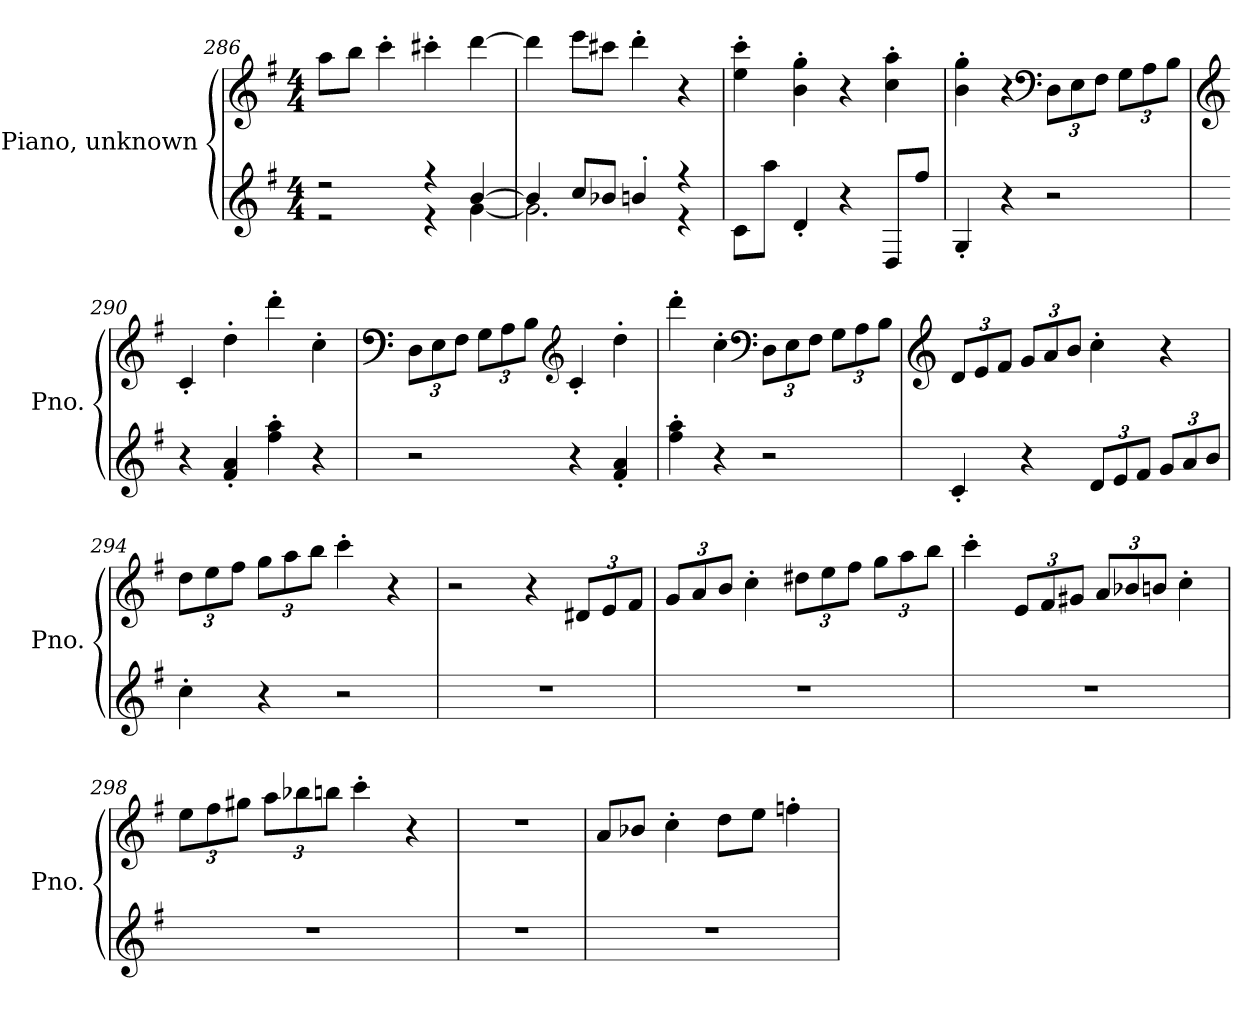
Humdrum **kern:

**kern	**kern
*part1	*part1
*staff2	*staff1
*I"Piano, unknown	*
*I'Pno.	*
*clefG2	*clefG2
*k[f#]	*k[f#]
*M4/4	*M4/4
=286	=286
*^	*
2r	2r	8aa\L
.	.	8bb\J
.	.	4ccc'\
4r	4r	4ccc#X'\
[4b/	[4g\	[4ddd\
=287	=287	=287
4b/]	2.g\]	4ddd\]
8cc/L	.	8eee\L
8b-X/J	.	8ccc#X\J
4bn'/	.	4ddd'\
4r	4r	4r
*v	*v	*
=288	=288
8c\L	4ee\' 4ccc\'
8aa\J	.
4d'/	4b\' 4gg\'
4r	4r
8D/L	4cc\' 4aa\'
8ff#/J	.
!!LO:LB:g=z
=289	=289
4G'/	4b\' 4gg\'
4r	4r
*	*clefF4
*	*Xbrackettup
2r	12D\L
.	12E\
.	12F#\J
.	12G\L
.	12A\
.	12B\J
=290	=290
*	*clefG2
4r	4c'/
4f#/' 4a/'	4dd'\
4ff#\' 4aa\'	4ddd'\
4r	4cc'\
=291	=291
*	*clefF4
2r	12D\L
.	12E\
.	12F#\J
.	12G\L
.	12A\
.	12B\J
*	*clefG2
4r	4c'/
4f#/' 4a/'	4dd'\
=292	=292
4ff#\' 4aa\'	4ddd'\
4r	4cc'\
*	*clefF4
2r	12D\L
.	12E\
.	12F#\J
.	12G\L
.	12A\
.	12B\J
!!LO:LB:g=z
=293	=293
*	*clefG2
4c'/	12d/L
.	12e/
.	12f#/J
4r	12g/L
.	12a/
.	12b/J
*Xbrackettup	*
12d/L	4cc'\
12e/	.
12f#/J	.
12g/L	4r
12a/	.
12b/J	.
=294	=294
4cc'\	12dd\L
.	12ee\
.	12ff#\J
4r	12gg\L
.	12aa\
.	12bb\J
2r	4ccc'\
.	4r
=295	=295
1r	2r
.	4r
.	12d#X/L
.	12e/
.	12f#/J
=296	=296
1r	12g/L
.	12a/
.	12b/J
.	4cc'\
.	12dd#X\L
.	12ee\
.	12ff#\J
.	12gg\L
.	12aa\
.	12bb\J
!!LO:LB:g=z
=297	=297
1r	4ccc'\
.	12e/L
.	12f#/
.	12g#X/J
.	12a/L
.	12b-X/
.	12bn/J
.	4cc'\
=298	=298
1r	12ee\L
.	12ff#\
.	12gg#X\J
.	12aa\L
.	12bb-X\
.	12bbn\J
.	4ccc'\
.	4r
=299	=299
1r	1r
=300	=300
1r	8a/L
.	8b-X/J
.	4cc'\
.	8dd\L
.	8ee\J
.	4ffn'\
=	=
*-	*-
